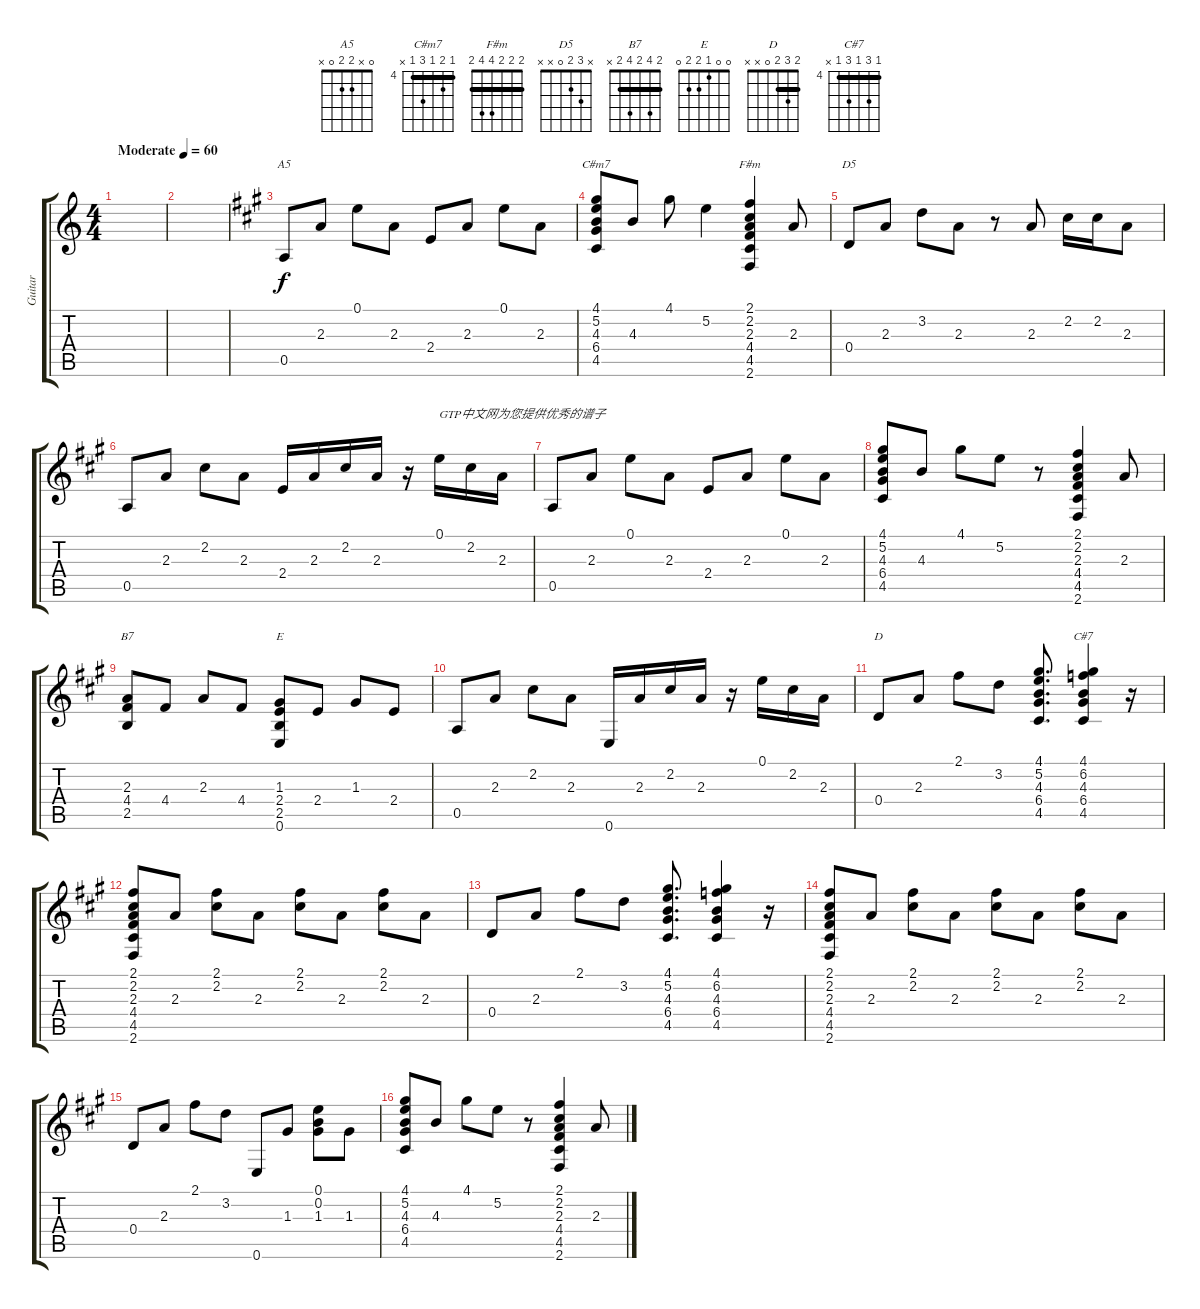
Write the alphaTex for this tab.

\track ("Guitar" "Guitar") {instrument acousticguitarsteel}
\staff {score tabs}
\tuning (E4 B3 G3 D3 A2 E2) {hide}
\chord ("A5" 0 x 2 2 0 x)
\chord ("C#m7" 4 5 4 6 4 x) {firstfret 4 barre 4}
\chord ("F#m" 2 2 2 4 4 2) {barre 2}
\chord ("D5" x 3 2 0 x x)
\chord ("B7" 2 4 2 4 2 x) {barre 2}
\chord ("E" 0 0 1 2 2 0)
\chord ("D" 2 3 2 0 x x) {barre 2}
\chord ("C#7" 4 6 4 6 4 x) {firstfret 4 barre 4}
\ts (4 4)
\tempo (60 "Moderate")
\clef g2
\ks c
|
|
\ks a
0.5.8{ch "A5"} 2.3.8 0.1.8 2.3.8 2.4.8 2.3.8 0.1.8 2.3.8 |
(4.1 5.2 4.3 6.4 4.5).8{ch "C#m7"} 4.3.8 4.1.8 5.2.4 (2.1 2.2 2.3 4.4 4.5 2.6).4{ch "F#m"} 2.3.8 |
0.4.8{ch "D5"} 2.3.8 3.2.8 2.3.8 r.8 2.3.8 2.2.16 2.2.16 2.3.8 |
0.5.8 2.3.8 2.2.8 2.3.8 2.4.16 2.3.16 2.2.16 2.3.16 r.16 0.1.16{txt "GTP中文网为您提供优秀的谱子"} 2.2.16 2.3.16 |
0.5.8 2.3.8 0.1.8 2.3.8 2.4.8 2.3.8 0.1.8 2.3.8 |
(4.1 5.2 4.3 6.4 4.5).8 4.3.8 4.1.8 5.2.8 r.8 (2.1 2.2 2.3 4.4 4.5 2.6).4 2.3.8 |
(2.3 4.4 2.5).8{ch "B7"} 4.4.8 2.3.8 4.4.8 (1.3 2.4 2.5 0.6).8{ch "E"} 2.4.8 1.3.8 2.4.8 |
0.5.8 2.3.8 2.2.8 2.3.8 0.6.16 2.3.16 2.2.16 2.3.16 r.16 0.1.16 2.2.16 2.3.16 |
0.4.8{ch "D"} 2.3.8 2.1.8 3.2.8 (4.1 5.2 4.3 6.4 4.5).8{d} (4.1 6.2 4.3 6.4 4.5).4{ch "C#7"} r.16 |
(2.1 2.2 2.3 4.4 4.5 2.6).8 2.3.8 (2.1 2.2).8 2.3.8 (2.1 2.2).8 2.3.8 (2.1 2.2).8 2.3.8 |
0.4.8 2.3.8 2.1.8 3.2.8 (4.1 5.2 4.3 6.4 4.5).8{d} (4.1 6.2 4.3 6.4 4.5).4 r.16 |
(2.1 2.2 2.3 4.4 4.5 2.6).8 2.3.8 (2.1 2.2).8 2.3.8 (2.1 2.2).8 2.3.8 (2.1 2.2).8 2.3.8 |
0.4.8 2.3.8 2.1.8 3.2.8 0.6.8 1.3.8 (0.1 0.2 1.3).8 1.3.8 |
(4.1 5.2 4.3 6.4 4.5).8 4.3.8 4.1.8 5.2.8 r.8 (2.1 2.2 2.3 4.4 4.5 2.6).4 2.3.8
